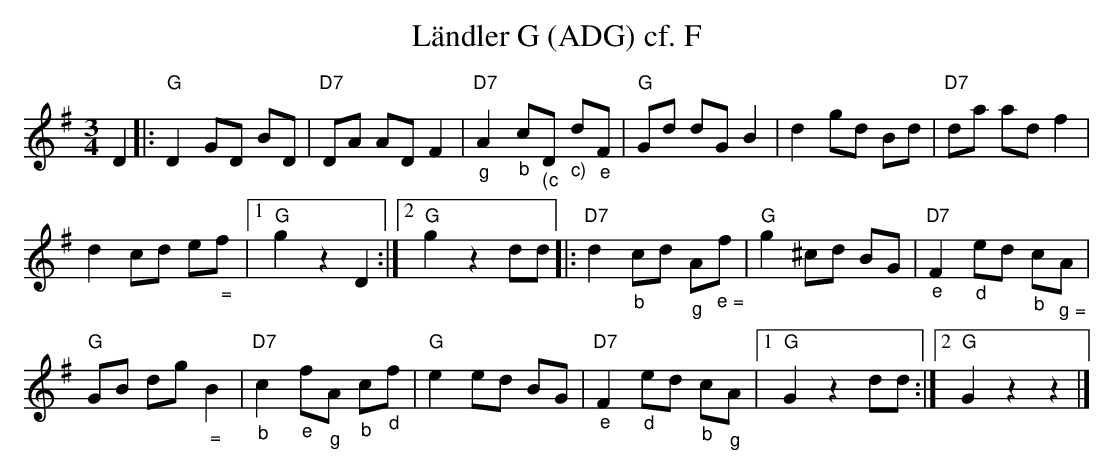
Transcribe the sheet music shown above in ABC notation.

X:1
T:L\"andler G (ADG) cf. F
M:3/4
L:1/8
K:Gmaj%%MIDI gchordon
D2 |: "G"D2GD BD | "D7"DA ADF2 | "_g""D7"A2"_b"c"_(c"D "_c)"d"_e"F | "G"Gd dGB2 | d2gd Bd | "D7"da adf2 |
d2cd e"_ ="f |1 "G"g2z2D2 :|2 "G"g2z2dd |: "D7"d2"_b"cd "_g"A"_ e ="f | "G"g2^cd BG | "D7""_e"F2 "_d"ed "_b"c"_ g ="A |
"G"GB dg "_ ="B2 | "D7""_b"c2"_e"f"_g"A "_b"c"_d"f | "G"e2ed BG | "D7""_e"F2"_d"ed "_b"c"_g"A |1 "G"G2z2dd :|2 "G"G2z2z2 |]
